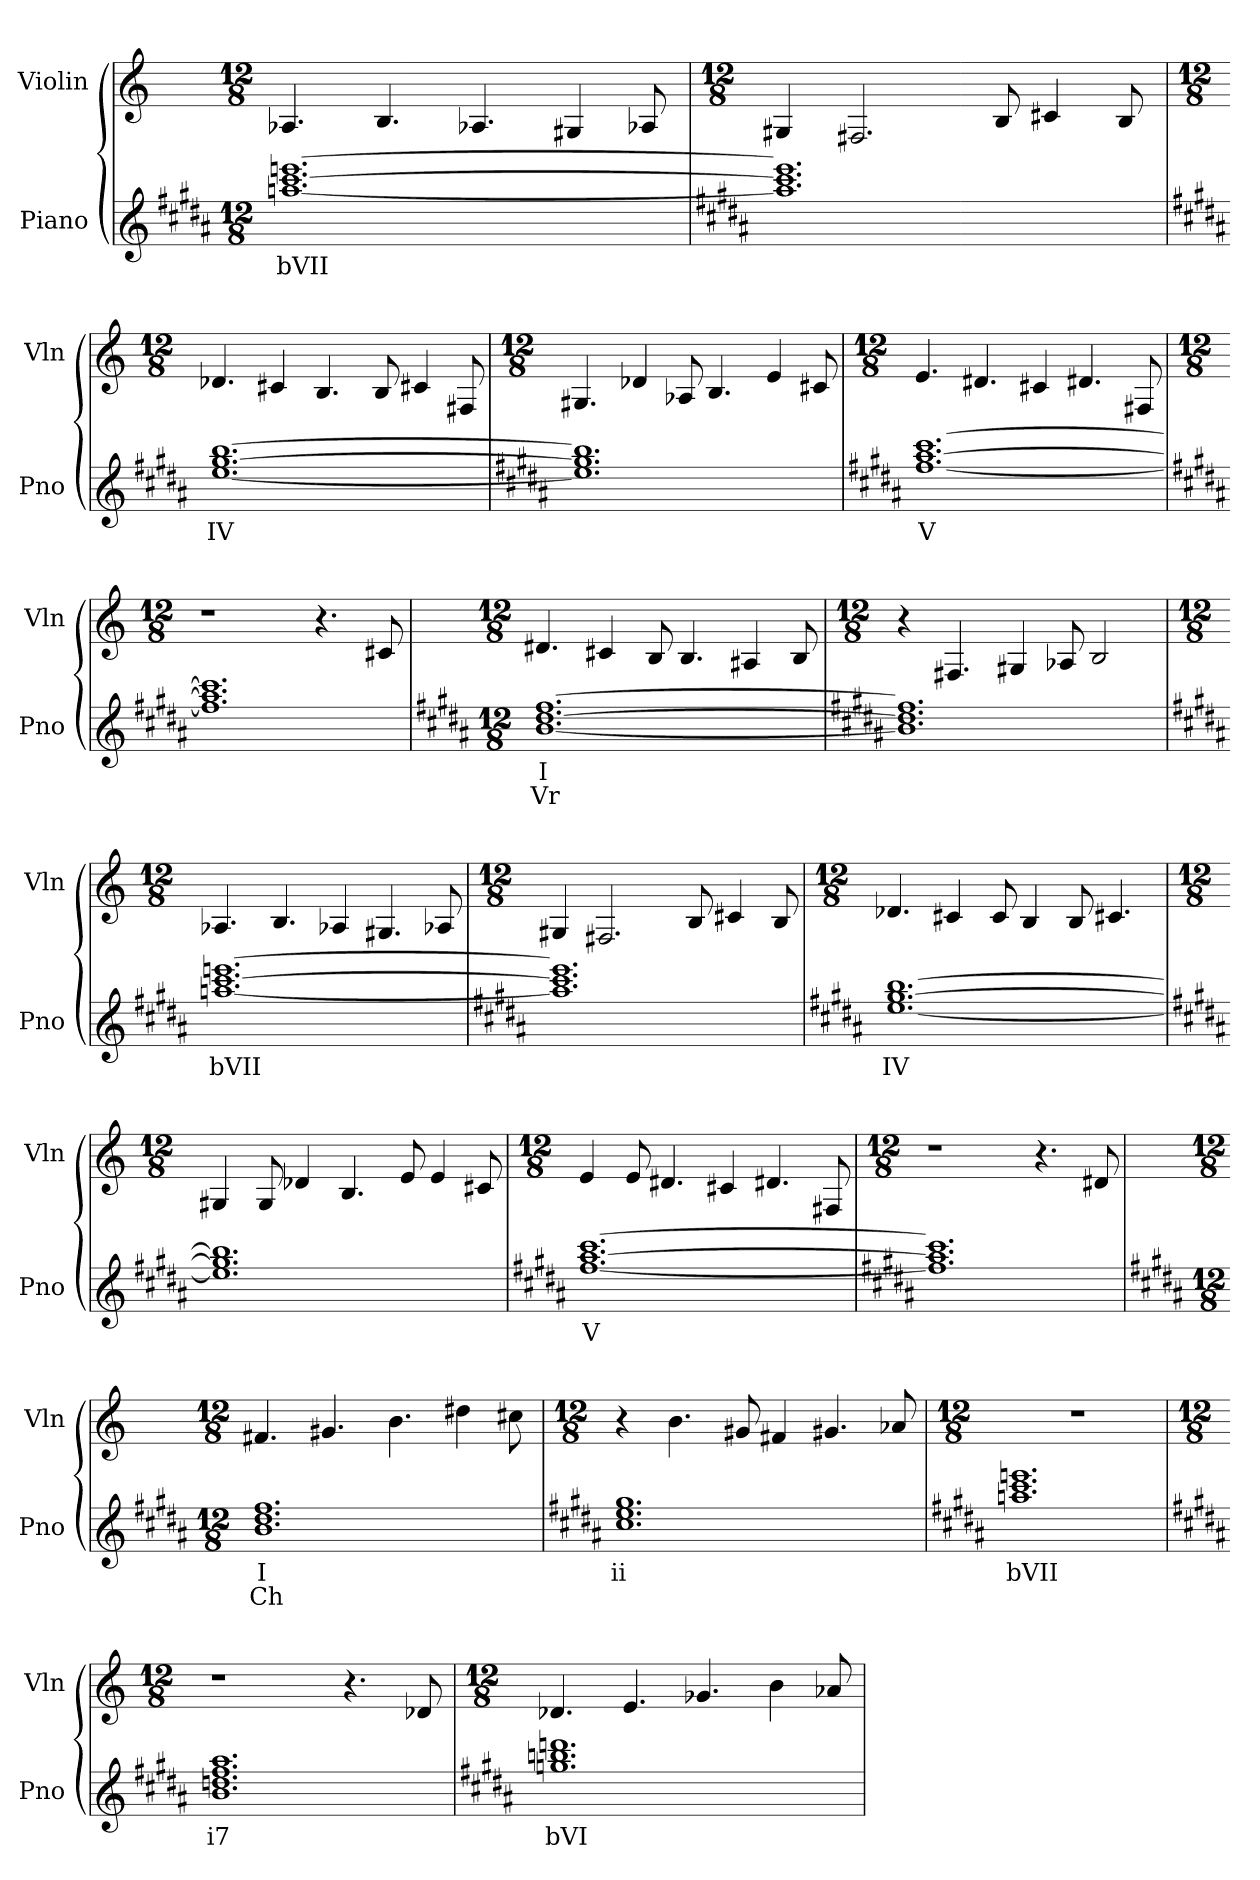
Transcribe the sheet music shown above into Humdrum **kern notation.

**kern	**text	**text	**kern
*part2	*part2	*part2	*part1
*staff2	*staff2	*staff2	*staff1
*I"Piano	*	*	*I"Violin
*I'Pno	*	*	*I'Vln
*k[f#c#g#d#a#]	*	*	*
*B:	*	*	*
*M12/8	*	*	*M12/8
=	=	=	=
[1.aan [1.ccc# [1.eeen	bVII	.	4.A-X
.	.	.	4.B
.	.	.	4.A-X
.	.	.	4G#X
.	.	.	8A-X
=	=	=	=
*k[f#c#g#d#a#]	*	*	*
*B:	*	*	*
*	*	*	*M12/8
1.aan] 1.ccc#] 1.eeen]	.	.	4G#X
.	.	.	2.F#X
.	.	.	8B
.	.	.	4c#X
.	.	.	8B
=	=	=	=
*k[f#c#g#d#a#]	*	*	*
*B:	*	*	*
*	*	*	*M12/8
[1.ee [1.gg# [1.bb	IV	.	4.d-X
.	.	.	4c#X
.	.	.	4.B
.	.	.	8B
.	.	.	4c#X
.	.	.	8F#X
=	=	=	=
*k[f#c#g#d#a#]	*	*	*
*B:	*	*	*
*	*	*	*M12/8
1.ee] 1.gg#] 1.bb]	.	.	4.G#X
.	.	.	4d-X
.	.	.	8A-X
.	.	.	4.B
.	.	.	4e
.	.	.	8c#X
=	=	=	=
*k[f#c#g#d#a#]	*	*	*
*B:	*	*	*
*	*	*	*M12/8
[1.ff# [1.aa# [1.ccc#	V	.	4.e
.	.	.	4.d#X
.	.	.	4c#X
.	.	.	4.d#X
.	.	.	8F#X
=	=	=	=
*k[f#c#g#d#a#]	*	*	*
*B:	*	*	*
*	*	*	*M12/8
1.ff#] 1.aa#] 1.ccc#]	.	.	1r
.	.	.	4.r
.	.	.	8c#X
=	=	=	=
*k[f#c#g#d#a#]	*	*	*
*B:	*	*	*
*M12/8	*	*	*M12/8
[1.b [1.dd# [1.ff#	I	Vr	4.d#X
.	.	.	4c#X
.	.	.	8B
.	.	.	4.B
.	.	.	4A#X
.	.	.	8B
=	=	=	=
*k[f#c#g#d#a#]	*	*	*
*B:	*	*	*
*	*	*	*M12/8
1.b] 1.dd#] 1.ff#]	.	.	4r
.	.	.	4.F#X
.	.	.	4G#X
.	.	.	8A-X
.	.	.	2B
=	=	=	=
*k[f#c#g#d#a#]	*	*	*
*B:	*	*	*
*	*	*	*M12/8
[1.aan [1.ccc# [1.eeen	bVII	.	4.A-X
.	.	.	4.B
.	.	.	4A-X
.	.	.	4.G#X
.	.	.	8A-X
=	=	=	=
*k[f#c#g#d#a#]	*	*	*
*B:	*	*	*
*	*	*	*M12/8
1.aan] 1.ccc#] 1.eeen]	.	.	4G#X
.	.	.	2.F#X
.	.	.	8B
.	.	.	4c#X
.	.	.	8B
=	=	=	=
*k[f#c#g#d#a#]	*	*	*
*B:	*	*	*
*	*	*	*M12/8
[1.ee [1.gg# [1.bb	IV	.	4.d-X
.	.	.	4c#X
.	.	.	8c#
.	.	.	4B
.	.	.	8B
.	.	.	4.c#X
=	=	=	=
*k[f#c#g#d#a#]	*	*	*
*B:	*	*	*
*	*	*	*M12/8
1.ee] 1.gg#] 1.bb]	.	.	4G#X
.	.	.	8G#
.	.	.	4d-X
.	.	.	4.B
.	.	.	8e
.	.	.	4e
.	.	.	8c#X
=	=	=	=
*k[f#c#g#d#a#]	*	*	*
*B:	*	*	*
*	*	*	*M12/8
[1.ff# [1.aa# [1.ccc#	V	.	4e
.	.	.	8e
.	.	.	4.d#X
.	.	.	4c#X
.	.	.	4.d#X
.	.	.	8F#X
=	=	=	=
*k[f#c#g#d#a#]	*	*	*
*B:	*	*	*
*	*	*	*M12/8
1.ff#] 1.aa#] 1.ccc#]	.	.	1r
.	.	.	4.r
.	.	.	8d#X
=	=	=	=
*k[f#c#g#d#a#]	*	*	*
*B:	*	*	*
*M12/8	*	*	*M12/8
1.b 1.dd# 1.ff#	I	Ch	4.f#X
.	.	.	4.g#X
.	.	.	4.b
.	.	.	4dd#X
.	.	.	8cc#X
=	=	=	=
*k[f#c#g#d#a#]	*	*	*
*B:	*	*	*
*	*	*	*M12/8
1.cc# 1.ee 1.gg#	ii	.	4r
.	.	.	4.b
.	.	.	8g#X
.	.	.	4f#X
.	.	.	4.g#X
.	.	.	8a-X
=	=	=	=
*k[f#c#g#d#a#]	*	*	*
*B:	*	*	*
*	*	*	*M12/8
1.aan 1.ccc# 1.eeen	bVII	.	1.r
=	=	=	=
*k[f#c#g#d#a#]	*	*	*
*B:	*	*	*
*	*	*	*M12/8
1.b 1.ddn 1.ff# 1.aa#	i7	.	1r
.	.	.	4.r
.	.	.	8d-X
=	=	=	=
*k[f#c#g#d#a#]	*	*	*
*B:	*	*	*
*	*	*	*M12/8
1.ggn 1.bbn 1.dddn	bVI	.	4.d-X
.	.	.	4.e
.	.	.	4.g-X
.	.	.	4b
.	.	.	8a-X
=	=	=	=
*-	*-	*-	*-
